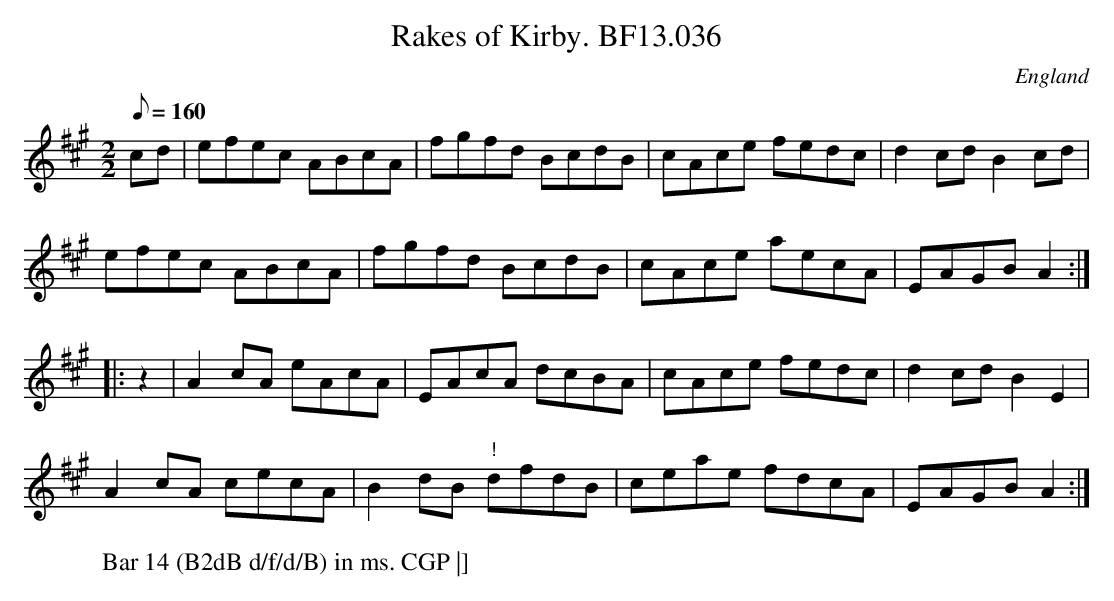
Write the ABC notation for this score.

X:1
T:Rakes of Kirby. BF13.036
M:2/2
L:1/8
Q:160
O:England
K:A major
cd|efec ABcA|fgfd BcdB|cAce fedc|d2cdB2cd|!
efec ABcA|fgfd BcdB|cAce aecA|EAGBA2:|!
|:z2|A2cA eAcA|EAcA dcBA|cAce fedc|d2cdB2E2|!
A2cA cecA|B2dB "!"dfdB|ceae fdcA|EAGBA2:|]
W:Bar 14 (B2dB d/f/d/B) in ms. CGP |]
